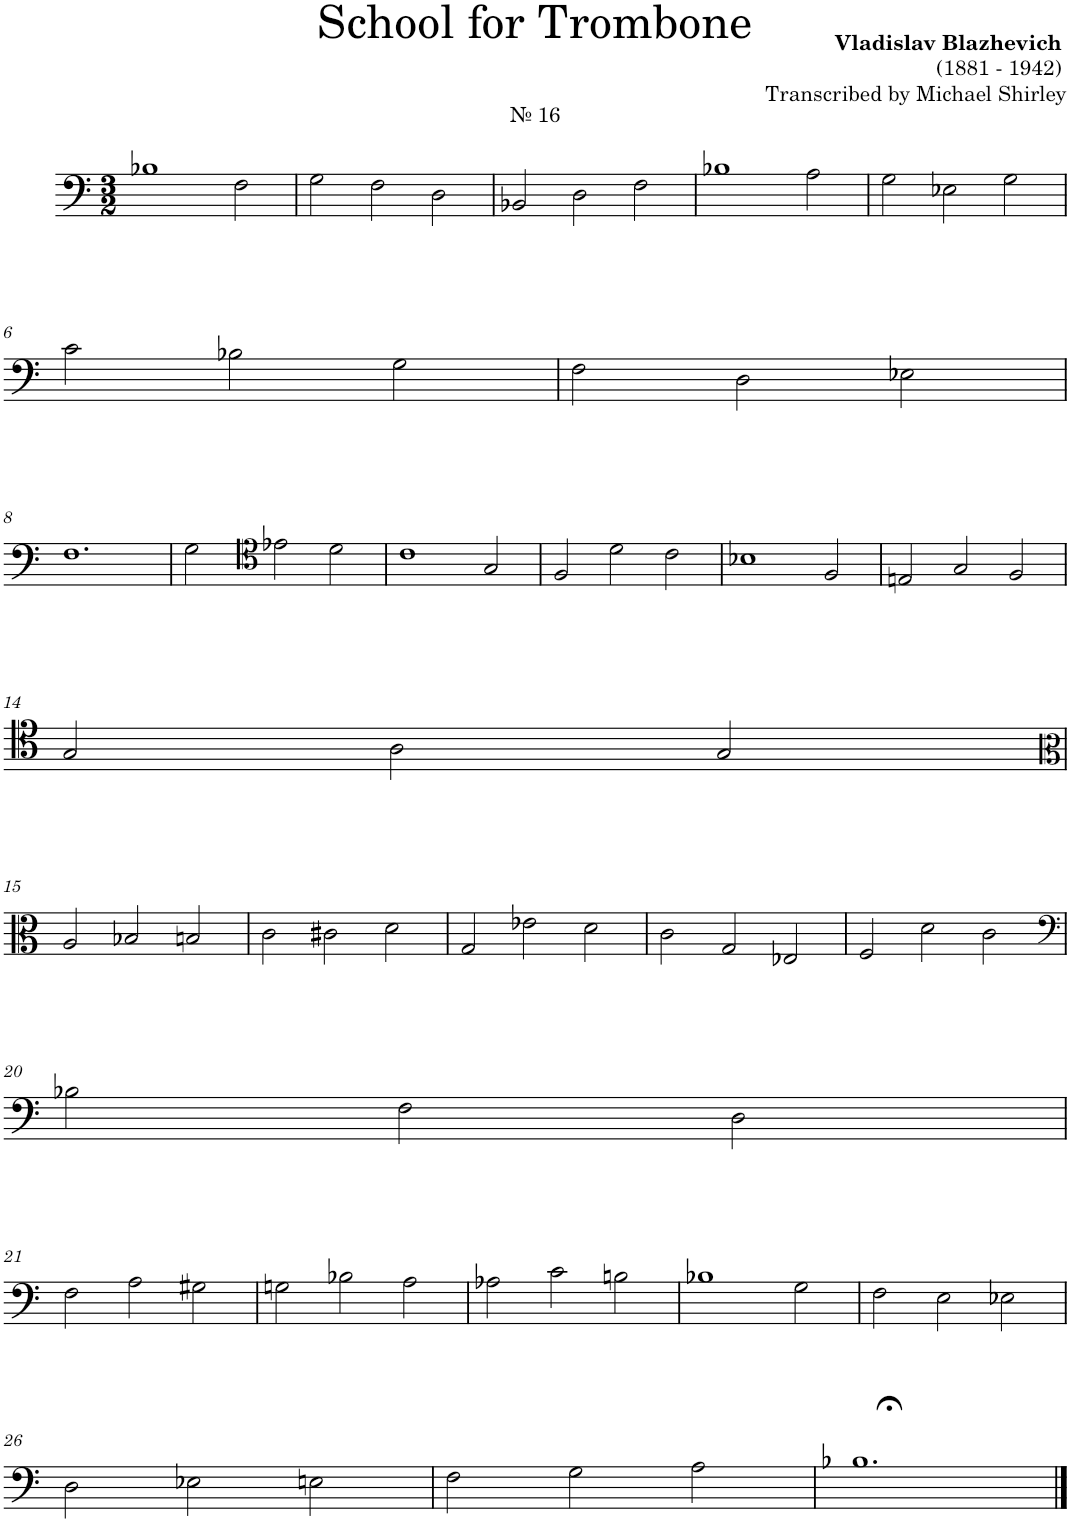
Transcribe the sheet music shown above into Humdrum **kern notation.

**kern
*part1
*staff1
*I"Trombone
*I'Tbn.
*clefF4
*k[]
*M3/2
=1
!LO:TX:a:t=№ 16
1B-X
2F\
=2
2G\
2F\
2D\
=3
2BB-X/
2D\
2F\
=4
1B-X
2A\
=5
2G\
2E-X\
2G\
!!LO:LB:g=z
=6
2c\
2B-X\
2G\
=7
2F\
2D\
2E-X\
!!LO:LB:g=z
=8
1.F
=9
2G\
*clefC4
2e-X\
2d\
=10
1c
2G/
=11
2F/
2d\
2c\
=12
1B-X
2F/
=13
2En/
2G/
2F/
!!LO:LB:g=z
=14
2G/
2A\
2G/
!!LO:LB:g=z
=15
*clefC3
2A/
2B-X/
2Bn/
=16
2c\
2c#X\
2d\
=17
2G/
2e-X\
2d\
=18
2c\
2G/
2E-X/
=19
2F/
2d\
2c\
!!LO:LB:g=z
=20
*clefF4
2B-X\
2F\
2D\
!!LO:LB:g=z
=21
2F\
2A\
2G#X\
=22
2Gn\
2B-X\
2A\
=23
2A-X\
2c\
2Bn\
=24
1B-X
2G\
=25
2F\
2E\
2E-X\
!!LO:LB:g=z
=26
2D\
2E-X\
2En\
=27
2F\
2G\
2A\
=28
1.B-X;<
==
*-
